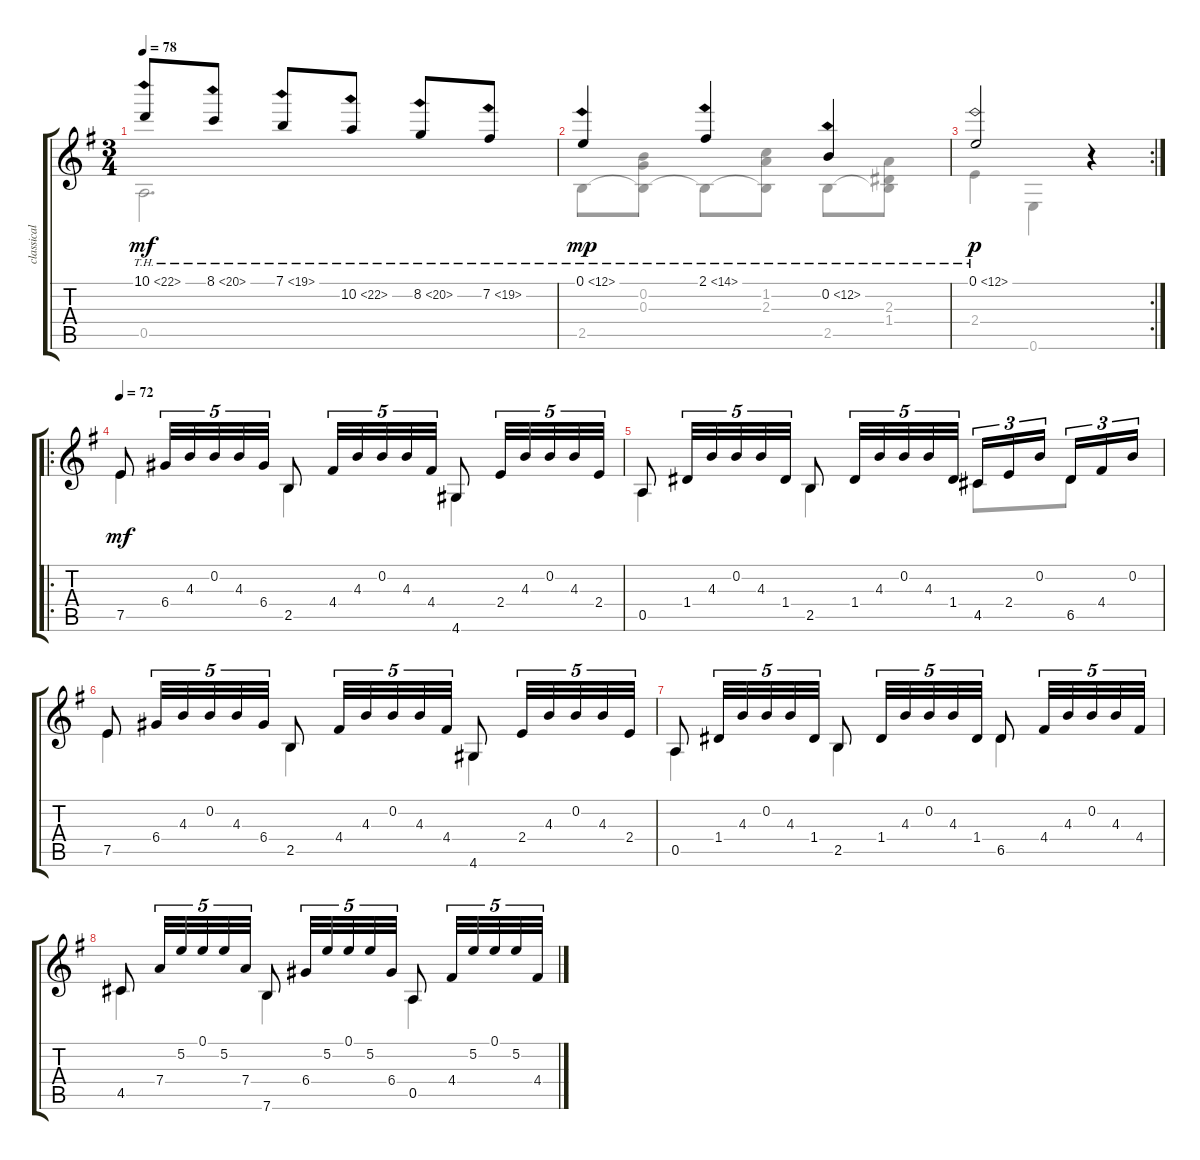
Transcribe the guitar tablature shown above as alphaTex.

\track ("classical guitar" "classical ") {instrument acousticguitarnylon}
\staff {score tabs}
\tuning (E4 B3 G3 D3 A2 E2) {hide}
\voice
\ts (3 4)
\tempo 78
\clef g2
\ks g
10.1{th 12}.8{dy mf} 8.1{th 12}.8 7.1{th 12}.8 10.2{th 12}.8 8.2{th 12}.8 7.2{th 12}.8 |
0.1{th 12}.4{dy mp} 2.1{th 12}.4 0.2{th 12}.4 |
\rc 2
0.1{th 12}.2{dy p} r.4 |
\ro
\tempo 72
7.5.8{dy mf} 6.4.32{tu (5 4)} 4.3.32{tu (5 4)} 0.2.32{tu (5 4)} 4.3.32{tu (5 4)} 6.4.32{tu (5 4)} 2.5.8 4.4.32{tu (5 4)} 4.3.32{tu (5 4)} 0.2.32{tu (5 4)} 4.3.32{tu (5 4)} 4.4.32{tu (5 4)} 4.6.8 2.4.32{tu (5 4)} 4.3.32{tu (5 4)} 0.2.32{tu (5 4)} 4.3.32{tu (5 4)} 2.4.32{tu (5 4)} |
0.5.8 1.4.32{tu (5 4)} 4.3.32{tu (5 4)} 0.2.32{tu (5 4)} 4.3.32{tu (5 4)} 1.4.32{tu (5 4)} 2.5.8 1.4.32{tu (5 4)} 4.3.32{tu (5 4)} 0.2.32{tu (5 4)} 4.3.32{tu (5 4)} 1.4.32{tu (5 4)} 4.5.16{tu (3 2)} 2.4.16{tu (3 2)} 0.2.16{tu (3 2) beam splitsecondary} 6.5.16{tu (3 2)} 4.4.16{tu (3 2)} 0.2.16{tu (3 2)} |
7.5.8 6.4.32{tu (5 4)} 4.3.32{tu (5 4)} 0.2.32{tu (5 4)} 4.3.32{tu (5 4)} 6.4.32{tu (5 4)} 2.5.8 4.4.32{tu (5 4)} 4.3.32{tu (5 4)} 0.2.32{tu (5 4)} 4.3.32{tu (5 4)} 4.4.32{tu (5 4)} 4.6.8 2.4.32{tu (5 4)} 4.3.32{tu (5 4)} 0.2.32{tu (5 4)} 4.3.32{tu (5 4)} 2.4.32{tu (5 4)} |
0.5.8 1.4.32{tu (5 4)} 4.3.32{tu (5 4)} 0.2.32{tu (5 4)} 4.3.32{tu (5 4)} 1.4.32{tu (5 4)} 2.5.8 1.4.32{tu (5 4)} 4.3.32{tu (5 4)} 0.2.32{tu (5 4)} 4.3.32{tu (5 4)} 1.4.32{tu (5 4)} 6.5.8 4.4.32{tu (5 4)} 4.3.32{tu (5 4)} 0.2.32{tu (5 4)} 4.3.32{tu (5 4)} 4.4.32{tu (5 4)} |
4.5.8 7.4.32{tu (5 4)} 5.2.32{tu (5 4)} 0.1.32{tu (5 4)} 5.2.32{tu (5 4)} 7.4.32{tu (5 4)} 7.6.8 6.4.32{tu (5 4)} 5.2.32{tu (5 4)} 0.1.32{tu (5 4)} 5.2.32{tu (5 4)} 6.4.32{tu (5 4)} 0.5.8 4.4.32{tu (5 4)} 5.2.32{tu (5 4)} 0.1.32{tu (5 4)} 5.2.32{tu (5 4)} 4.4.32{tu (5 4)}
\voice
\clef g2
\ottava regular
\simile none
\ks g
0.5.2{d dy mf} |
2.5.8{dy mp} (0.2 0.3 2.5{t}).8 2.5{t}.8 (1.2 2.3 2.5{t}).8 2.5.8 (2.3 1.4 2.5{t}).8 |
2.4.4{dy p} 0.6.4 r.4 |
7.5.4{dy mf} 2.5.4 4.6.4 |
0.5.4 2.5.4 4.5.8 6.5.8 |
7.5.4 2.5.4 4.6.4 |
0.5.4 2.5.4 6.5.4 |
4.5.4 7.6.4 0.5.4
